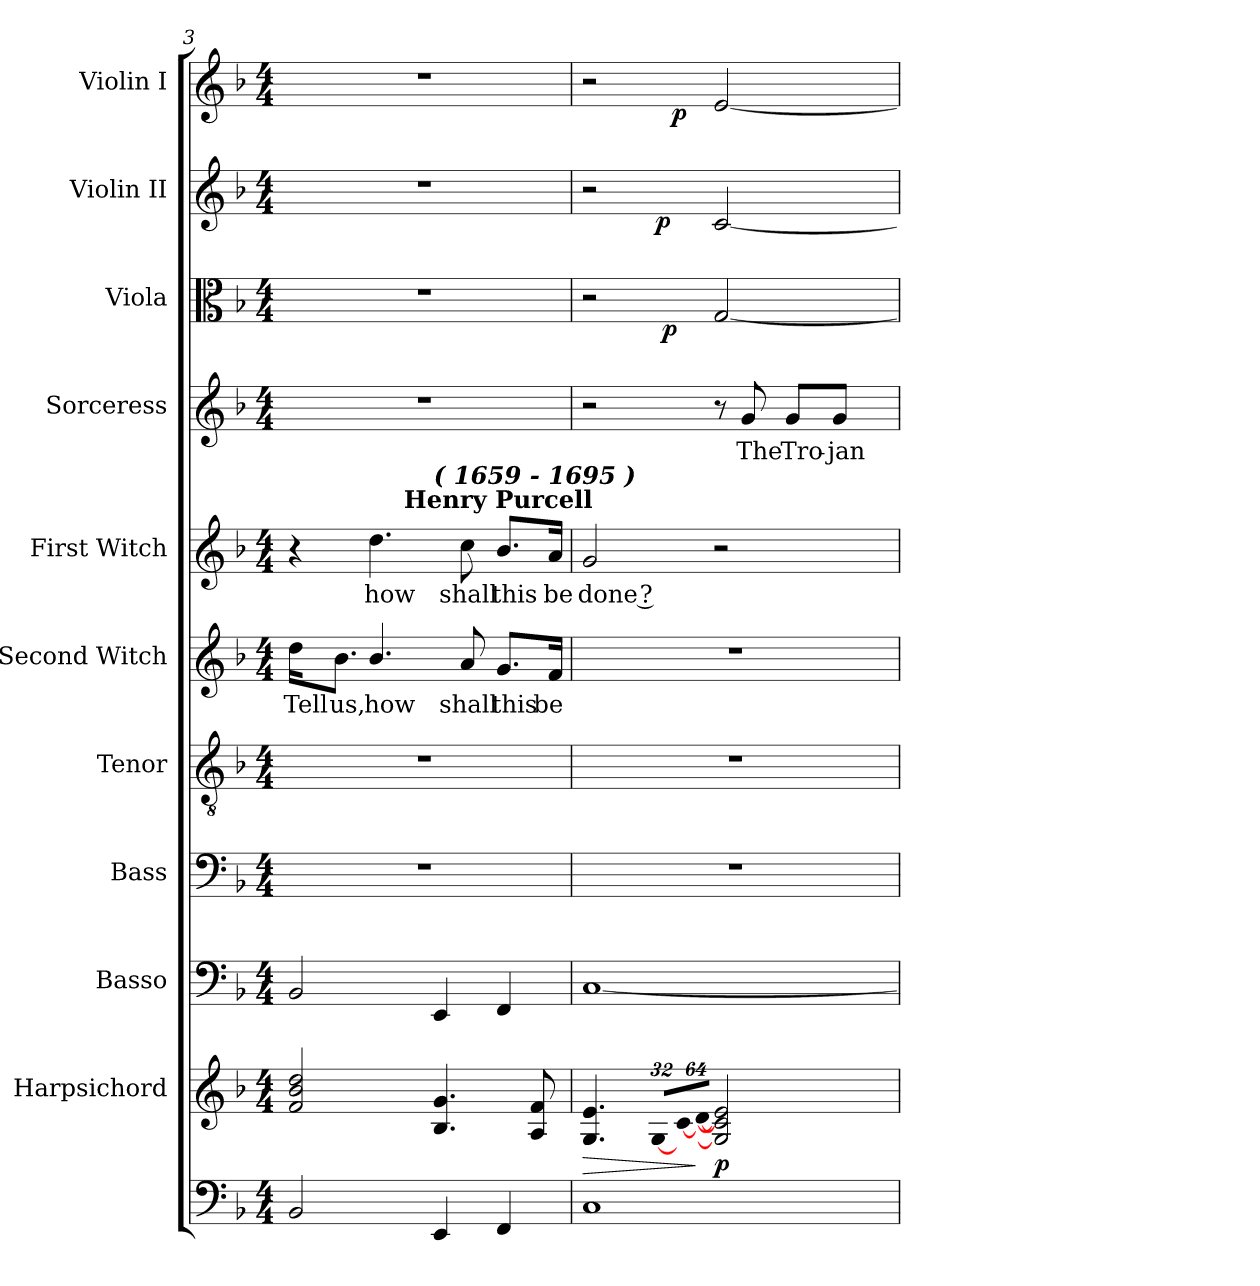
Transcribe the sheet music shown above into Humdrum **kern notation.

**kern	**kern	**dynam	**kern	**kern	**kern	**kern	**text	**kern	**text	**kern	**text	**kern	**dynam	**kern	**dynam	**kern	**dynam
*part11	*part10	*part10	*part9	*part8	*part7	*part6	*part6	*part5	*part5	*part4	*part4	*part3	*part3	*part2	*part2	*part1	*part1
*staff11	*staff10	*staff10	*staff9	*staff8	*staff7	*staff6	*staff6	*staff5	*staff5	*staff4	*staff4	*staff3	*staff3	*staff2	*staff2	*staff1	*staff1
*	*I"Harpsichord	*	*I"Basso	*I"Bass	*I"Tenor	*I"Second Witch	*	*I"First Witch	*	*I"Sorceress	*	*I"Viola	*	*I"Violin II	*	*I"Violin I	*
*	*I'Harps.	*	*I'Basso	*I'B.	*I'T.	*I'Witch-2	*	*I'Witch-1	*	*I'Sorcer.	*	*I'Vla.	*	*I'Vln. II	*	*I'Vln. I	*
*clefF4	*clefG2	*	*clefF4	*clefF4	*clefGv2	*clefG2	*	*clefG2	*	*clefG2	*	*clefC3	*	*clefG2	*	*clefG2	*
*	*	*	*	*	*ITrd7c12	*	*	*	*	*	*	*	*	*	*	*	*
*k[b-]	*k[b-]	*	*k[b-]	*k[b-]	*k[b-]	*k[b-]	*	*k[b-]	*	*k[b-]	*	*k[b-]	*	*k[b-]	*	*k[b-]	*
*d:	*d:	*	*d:	*d:	*d:	*d:	*	*d:	*	*d:	*	*d:	*	*d:	*	*d:	*
*M4/4	*M4/4	*	*M4/4	*M4/4	*M4/4	*M4/4	*	*M4/4	*	*M4/4	*	*M4/4	*	*M4/4	*	*M4/4	*
=3	=3	=3	=3	=3	=3	=3	=3	=3	=3	=3	=3	=3	=3	=3	=3	=3	=3
!	!	!	!	!	!	!	!LO:LY:b:color=#000000	!	!	!	!	!	!	!	!	!	!
*	*	*	*	*	*	*	*	*^	*	*	*	*	*	*	*	*	*
*	*	*	*	*	*	*	*	*	*^	*	*	*	*	*	*	*	*	*
2BB-i/	2fi/ 2b-i 2ddi	.	2BB-i/	1r	1r	16ddi\KL	Tell	4r	4ryy	2ryy	.	1r	.	1r	.	1r	.	1r	.
!	!	!	!	!	!	!	!LO:LY:b:color=#000000	!	!	!	!	!	!	!	!	!	!	!	!
.	.	.	.	.	.	8.b-i\J	us,	.	.	.	.	.	.	.	.	.	.	.	.
!	!	!	!	!	!	!	!LO:LY:b:color=#000000	!	!	!	!	!	!	!	!	!	!	!	!
!	!	!	!	!	!	!	!	!	!	!	!LO:LY:b:color=#000000	!	!	!	!	!	!	!	!
.	.	.	.	.	.	4.b-i/	how	4.ddi\	16ryy	.	how	.	.	.	.	.	.	.	.
.	.	.	.	.	.	.	.	.	32ryy	.	.	.	.	.	.	.	.	.	.
.	.	.	.	.	.	.	.	.	128ryy	.	.	.	.	.	.	.	.	.	.
!	!	!	!	!	!	!	!	!	!LO:TX:a:B:t=Henry Purcell	!	!	!	!	!	!	!	!	!	!
.	.	.	.	.	.	.	.	.	2ryy	.	.	.	.	.	.	.	.	.	.
!	!	!	!	!	!	!	!	!	!	!LO:TX:a:Bi:t=( 1659 - 1695 )	!	!	!	!	!	!	!	!	!
4EEi/	4.B-i/ 4.gi	.	4EEi/	.	.	.	.	.	.	2ryy	.	.	.	.	.	.	.	.	.
!	!	!	!	!	!	!	!LO:LY:b:color=#000000	!	!	!	!	!	!	!	!	!	!	!	!
!	!	!	!	!	!	!	!	!	!	!	!LO:LY:b:color=#000000	!	!	!	!	!	!	!	!
.	.	.	.	.	.	8ai/	shall	8cci\	.	.	shall	.	.	.	.	.	.	.	.
!	!	!	!	!	!	!	!LO:LY:b:color=#000000	!	!	!	!	!	!	!	!	!	!	!	!
!	!	!	!	!	!	!	!	!	!	!	!LO:LY:b:color=#000000	!	!	!	!	!	!	!	!
4FFi/	.	.	4FFi/	.	.	8.gi/L	this	8.b-i/L	.	.	this	.	.	.	.	.	.	.	.
.	.	.	.	.	.	.	.	.	8ryy	.	.	.	.	.	.	.	.	.	.
.	8Ai/ 8fi	.	.	.	.	.	.	.	.	.	.	.	.	.	.	.	.	.	.
!	!	!	!	!	!	!	!LO:LY:b:color=#000000	!	!	!	!	!	!	!	!	!	!	!	!
!	!	!	!	!	!	!	!	!	!	!	!LO:LY:b:color=#000000	!	!	!	!	!	!	!	!
.	.	.	.	.	.	16fi/Jk	be	16ai/Jk	.	.	be	.	.	.	.	.	.	.	.
.	.	.	.	.	.	.	.	.	64.ryy	.	.	.	.	.	.	.	.	.	.
!!LO:LB:g=z
=4	=4	=4	=4	=4	=4	=4	=4	=4	=4	=4	=4	=4	=4	=4	=4	=4	=4	=4	=4
!	!	!LO:HP:b	!	!	!	!	!	!	!	!	!	!	!	!	!	!	!	!	!
*	*	*	*	*	*	*	*	*v	*v	*v	*	*	*	*	*	*	*	*	*
*	*	*	*	*	*	*	*	*^	*	*	*	*	*	*	*	*	*
*	*	*	*	*	*	*	*	*	*^	*	*	*	*	*	*	*	*	*
!	!	!	!	!	!	!	!	!	!	!	!LO:LY:b:color=#000000	!	!	!	!	!	!	!	!
*	*	*	*	*	*	*	*	*v	*v	*v	*	*	*	*^	*	*^	*	*^	*
1Ci	4.Gi/ 4.ei	>	[1Ci	1r	1r	1r	.	2gi/	done ?	2r	.	2r	4ryy	.	2r	4ryy	.	2r	4ryy	.
.	.	.	.	.	.	.	.	.	.	.	.	.	8ryy	.	.	8ryy	.	.	8ryy	.
*	*Xbrackettup	*	*	*	*	*	*	*	*	*	*	*	*	*	*	*	*	*	*	*
!	!LO:N:vis=16	!	!	!	!	!	!	!	!	!	!	!	!	!	!	!	!	!	!	!
.	[512%21Gi/LL	.	.	.	.	.	.	.	.	.	.	.	64ryy	.	.	256.ryy	.	.	32ryy	.
.	.	.	.	.	.	.	.	.	.	.	.	.	.	.	.	2ryy	p	.	.	.
.	.	.	.	.	.	.	.	.	.	.	.	.	1024ryy	.	.	.	.	.	.	.
.	.	.	.	.	.	.	.	.	.	.	.	.	2ryy	p	.	.	.	.	.	.
.	.	.	.	.	.	.	.	.	.	.	.	.	.	.	.	.	.	.	512.ryy	.
.	.	.	.	.	.	.	.	.	.	.	.	.	.	.	.	.	.	.	2ryy	p
!	!LO:N:vis=16	!	!	!	!	!	!	!	!	!	!	!	!	!	!	!	!	!	!	!
.	[1024%43ci/	.	.	.	.	.	.	.	.	.	.	.	.	.	.	.	.	.	.	.
!	!LO:N:vis=16	!	!	!	!	!	!	!	!	!	!	!	!	!	!	!	!	!	!	!
.	[1024%43di/JJ	]	.	.	.	.	.	.	.	.	.	.	.	.	.	.	.	.	.	.
.	2Gi/] 2ci] 2ei	p	.	.	.	.	.	2r	.	8r	.	[2Gi/	.	.	[2ci/	.	.	[2ei/	.	.
!	!	!	!	!	!	!	!	!	!	!	!LO:LY:b:color=#000000	!	!	!	!	!	!	!	!	!
.	.	.	.	.	.	.	.	.	.	8gi/	The	.	.	.	.	.	.	.	.	.
!	!	!	!	!	!	!	!	!	!	!	!LO:LY:b:color=#000000	!	!	!	!	!	!	!	!	!
.	.	.	.	.	.	.	.	.	.	8gi/L	Tro-	.	.	.	.	.	.	.	.	.
!	!	!	!	!	!	!	!	!	!	!	!LO:LY:b:color=#000000	!	!	!	!	!	!	!	!	!
.	.	.	.	.	.	.	.	.	.	8gi/J	-jan	.	.	.	.	.	.	.	.	.
.	.	.	.	.	.	.	.	.	.	.	.	.	.	.	.	16ryy	.	.	.	.
.	.	.	.	.	.	.	.	.	.	.	.	.	16ryy	.	.	.	.	.	.	.
.	.	.	.	.	.	.	.	.	.	.	.	.	.	.	.	.	.	.	16ryy	.
.	.	.	.	.	.	.	.	.	.	.	.	.	.	.	.	32ryy	.	.	.	.
.	.	.	.	.	.	.	.	.	.	.	.	.	32ryy	.	.	.	.	.	.	.
.	.	.	.	.	.	.	.	.	.	.	.	.	.	.	.	.	.	.	64ryy	.
.	.	.	.	.	.	.	.	.	.	.	.	.	.	.	.	64ryy	.	.	.	.
.	.	.	.	.	.	.	.	.	.	.	.	.	128...ryy	.	.	.	.	.	.	.
.	.	.	.	.	.	.	.	.	.	.	.	.	.	.	.	.	.	.	128ryy	.
.	.	.	.	.	.	.	.	.	.	.	.	.	.	.	.	128ryy	.	.	.	.
.	.	.	.	.	.	.	.	.	.	.	.	.	.	.	.	.	.	.	256ryy	.
.	.	.	.	.	.	.	.	.	.	.	.	.	.	.	.	512ryy	.	.	.	.
.	.	.	.	.	.	.	.	.	.	.	.	.	.	.	.	.	.	.	1024ryy	.
*	*	*	*	*	*	*	*	*	*	*	*	*v	*v	*	*	*	*	*v	*v	*
*	*	*	*	*	*	*	*	*	*	*	*	*	*	*v	*v	*	*	*
=	=	=	=	=	=	=	=	=	=	=	=	=	=	=	=	=	=
*-	*-	*-	*-	*-	*-	*-	*-	*-	*-	*-	*-	*-	*-	*-	*-	*-	*-
